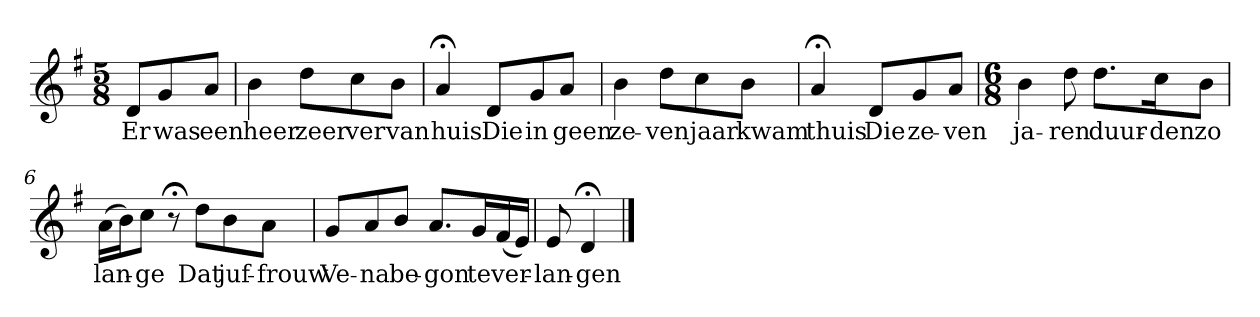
**kern	**text
*part1	*part1
*staff1	*staff1
*k[f#]	*
*G:	*
*M5/8	*
*MM120	*
=	=
8dL	Er
8g	was
8aJ	een
=1	=1
4b	heer
8ddL	zeer
8cc	ver
8bJ	van
=2	=2
4a;<	huis
8dL	Die
8g	in
8aJ	geen
=3	=3
4b	ze-
8ddL	-ven
8cc	jaar
8bJ	kwam
=4	=4
4a;<	thuis
8dL	Die
8g	ze-
8aJ	-ven
=5	=5
*M6/8	*
4b	ja-
8dd	-ren
8.ddL	duur-
16ccK	-den
8bJ	zo
=6	=6
(16aLL	lan-
16bJ)	.
8ccJ	-ge
8r;<	.
8ddL	Dat
8b	juf-
8aJ	-frouw
=7	=7
8gL	Ve-
8a	-na
8bJ	be-
8.aL	-gon
16gL	te
(16f#	ver-
16eJJ)	.
=8	=8
8e	-lan-
4d;<	-gen
==	==
*-	*-
